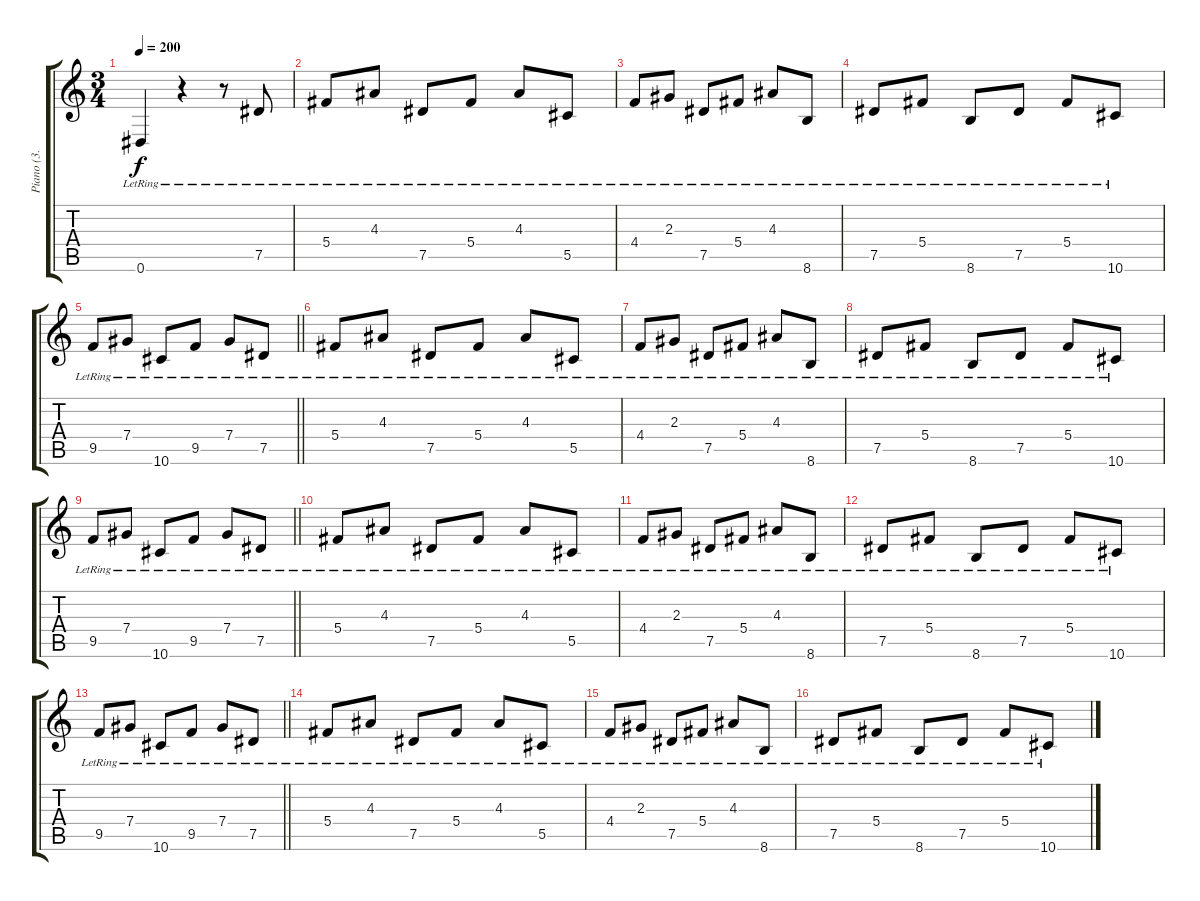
\track ("Piano (3. Guitar)" "Piano (3. ") {instrument acousticguitarsteel}
\staff {score tabs}
\tuning (Eb4 Bb3 Gb3 Db3 Ab2 Eb2) {hide}
\ts (3 4)
\tempo 200
\clef g2
\ks c
0.6{lr}.4{dy f} r.4 r.8 7.5{lr}.8 |
5.4{lr}.8 4.3{lr}.8 7.5{lr}.8 5.4{lr}.8 4.3{lr}.8 5.5{lr}.8 |
4.4{lr}.8 2.3{lr}.8 7.5{lr}.8 5.4{lr}.8 4.3{lr}.8 8.6{lr}.8 |
7.5{lr}.8 5.4{lr}.8 8.6{lr}.8 7.5{lr}.8 5.4{lr}.8 10.6{lr}.8 |
\barLineRight lightlight
9.5{lr}.8 7.4{lr}.8 10.6{lr}.8 9.5{lr}.8 7.4{lr}.8 7.5{lr}.8 |
5.4{lr}.8 4.3{lr}.8 7.5{lr}.8 5.4{lr}.8 4.3{lr}.8 5.5{lr}.8 |
4.4{lr}.8 2.3{lr}.8 7.5{lr}.8 5.4{lr}.8 4.3{lr}.8 8.6{lr}.8 |
7.5{lr}.8 5.4{lr}.8 8.6{lr}.8 7.5{lr}.8 5.4{lr}.8 10.6{lr}.8 |
\barLineRight lightlight
9.5{lr}.8 7.4{lr}.8 10.6{lr}.8 9.5{lr}.8 7.4{lr}.8 7.5{lr}.8 |
5.4{lr}.8 4.3{lr}.8 7.5{lr}.8 5.4{lr}.8 4.3{lr}.8 5.5{lr}.8 |
4.4{lr}.8 2.3{lr}.8 7.5{lr}.8 5.4{lr}.8 4.3{lr}.8 8.6{lr}.8 |
7.5{lr}.8 5.4{lr}.8 8.6{lr}.8 7.5{lr}.8 5.4{lr}.8 10.6{lr}.8 |
\barLineRight lightlight
9.5{lr}.8 7.4{lr}.8 10.6{lr}.8 9.5{lr}.8 7.4{lr}.8 7.5{lr}.8 |
5.4{lr}.8 4.3{lr}.8 7.5{lr}.8 5.4{lr}.8 4.3{lr}.8 5.5{lr}.8 |
4.4{lr}.8 2.3{lr}.8 7.5{lr}.8 5.4{lr}.8 4.3{lr}.8 8.6{lr}.8 |
7.5{lr}.8 5.4{lr}.8 8.6{lr}.8 7.5{lr}.8 5.4{lr}.8 10.6{lr}.8
